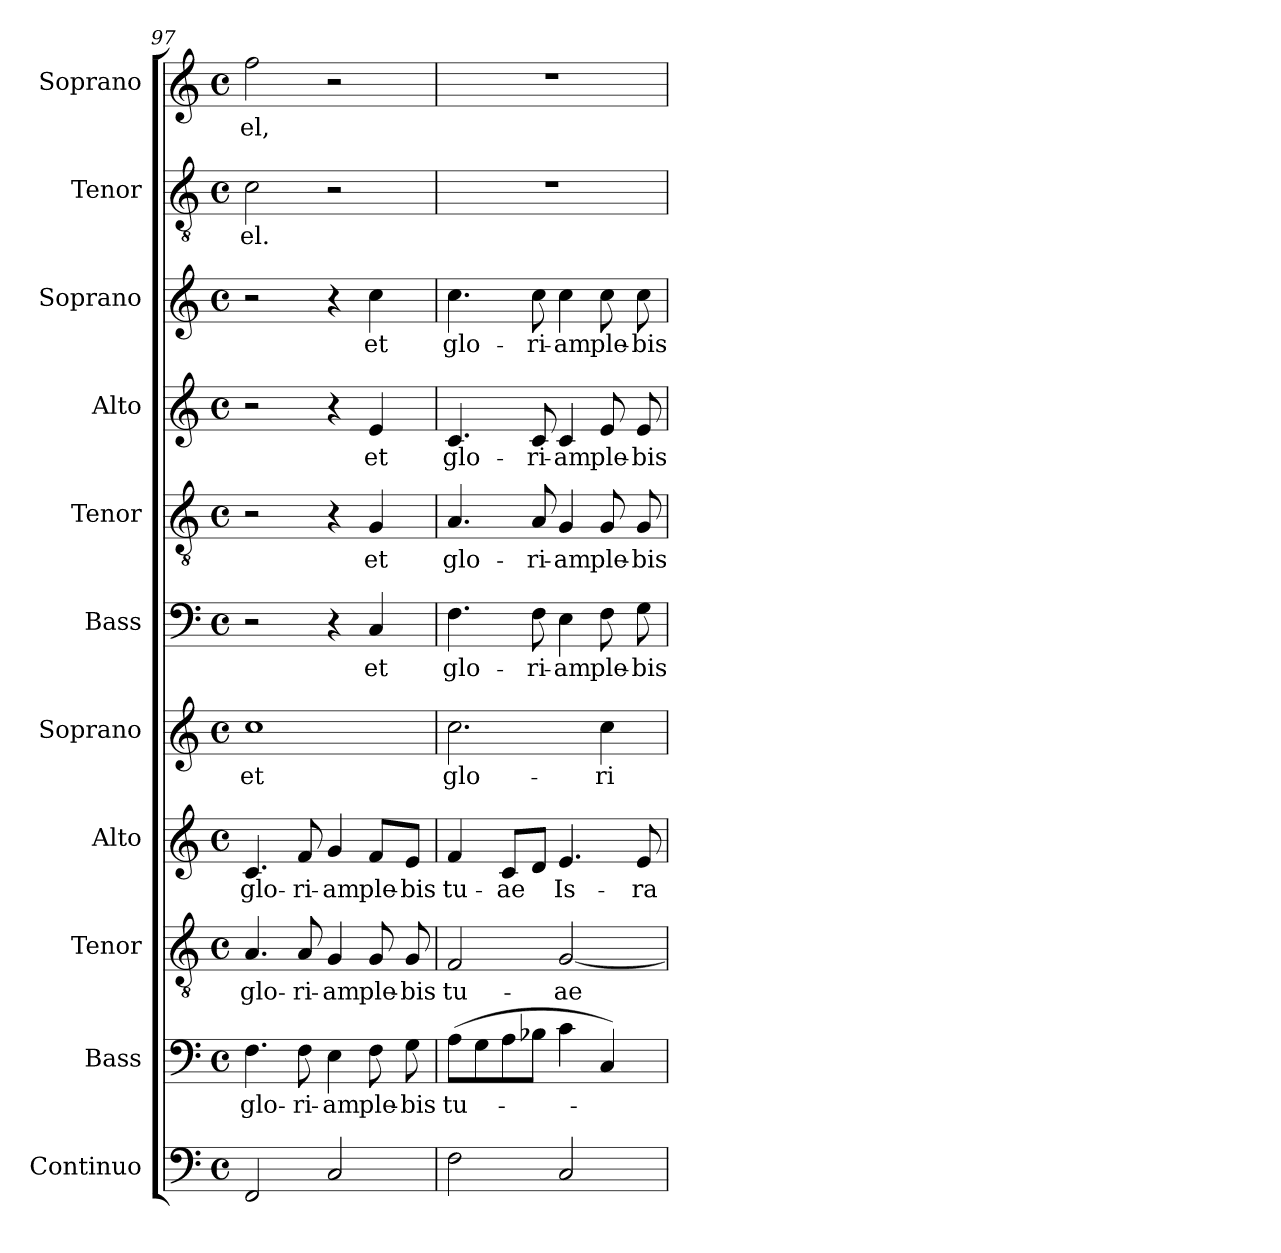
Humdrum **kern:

**kern	**kern	**text	**kern	**text	**kern	**text	**kern	**text	**kern	**text	**kern	**text	**kern	**text	**kern	**text	**kern	**text	**kern	**text
*part11	*part10	*part10	*part9	*part9	*part8	*part8	*part7	*part7	*part6	*part6	*part5	*part5	*part4	*part4	*part3	*part3	*part2	*part2	*part1	*part1
*staff11	*staff10	*staff10	*staff9	*staff9	*staff8	*staff8	*staff7	*staff7	*staff6	*staff6	*staff5	*staff5	*staff4	*staff4	*staff3	*staff3	*staff2	*staff2	*staff1	*staff1
*I"Continuo	*I"Bass	*	*I"Tenor	*	*I"Alto	*	*I"Soprano	*	*I"Bass	*	*I"Tenor	*	*I"Alto	*	*I"Soprano	*	*I"Tenor	*	*I"Soprano	*
*I'Cont.	*I'B.	*	*I'T.	*	*I'A.	*	*I'S.	*	*I'B.	*	*I'T.	*	*I'A.	*	*I'S.	*	*I'T.	*	*I'S.	*
*clefF4	*clefF4	*	*clefGv2	*	*clefG2	*	*clefG2	*	*clefF4	*	*clefGv2	*	*clefG2	*	*clefG2	*	*clefGv2	*	*clefG2	*
*	*	*	*ITrd7c12	*	*	*	*	*	*	*	*ITrd7c12	*	*	*	*	*	*ITrd7c12	*	*	*
*k[]	*k[]	*	*k[]	*	*k[]	*	*k[]	*	*k[]	*	*k[]	*	*k[]	*	*k[]	*	*k[]	*	*k[]	*
*C:	*C:	*	*C:	*	*C:	*	*C:	*	*C:	*	*C:	*	*C:	*	*C:	*	*C:	*	*C:	*
*M4/4	*M4/4	*	*M4/4	*	*M4/4	*	*M4/4	*	*M4/4	*	*M4/4	*	*M4/4	*	*M4/4	*	*M4/4	*	*M4/4	*
*met(c)	*met(c)	*	*met(c)	*	*met(c)	*	*met(c)	*	*met(c)	*	*met(c)	*	*met(c)	*	*met(c)	*	*met(c)	*	*met(c)	*
=97	=97	=97	=97	=97	=97	=97	=97	=97	=97	=97	=97	=97	=97	=97	=97	=97	=97	=97	=97	=97
!	!	!LO:LY:b:color=#000000	!	!	!	!	!	!	!	!	!	!	!	!	!	!	!	!	!	!
!	!	!	!	!LO:LY:b:color=#000000	!	!	!	!	!	!	!	!	!	!	!	!	!	!	!	!
!	!	!	!	!	!	!LO:LY:b:color=#000000	!	!	!	!	!	!	!	!	!	!	!	!	!	!
!	!	!	!	!	!	!	!	!LO:LY:b:color=#000000	!	!	!	!	!	!	!	!	!	!	!	!
!	!	!	!	!	!	!	!	!	!	!	!	!	!	!	!	!	!	!LO:LY:b:color=#000000	!	!
!	!	!	!	!	!	!	!	!	!	!	!	!	!	!	!	!	!	!	!	!LO:LY:b:color=#000000
2FFi/	4.Fi\	glo-	4.AAi/	glo-	4.ci/	glo-	1cci	et	2r	.	2r	.	2r	.	2r	.	2Ci\	-el.	2ffi\	-el,
!	!	!LO:LY:b:color=#000000	!	!	!	!	!	!	!	!	!	!	!	!	!	!	!	!	!	!
!	!	!	!	!LO:LY:b:color=#000000	!	!	!	!	!	!	!	!	!	!	!	!	!	!	!	!
!	!	!	!	!	!	!LO:LY:b:color=#000000	!	!	!	!	!	!	!	!	!	!	!	!	!	!
.	8Fi\	-ri-	8AAi/	-ri-	8fi/	-ri-	.	.	.	.	.	.	.	.	.	.	.	.	.	.
!	!	!LO:LY:b:color=#000000	!	!	!	!	!	!	!	!	!	!	!	!	!	!	!	!	!	!
!	!	!	!	!LO:LY:b:color=#000000	!	!	!	!	!	!	!	!	!	!	!	!	!	!	!	!
!	!	!	!	!	!	!LO:LY:b:color=#000000	!	!	!	!	!	!	!	!	!	!	!	!	!	!
2Ci/	4Ei\	-am	4GGi/	-am	4gi/	-am	.	.	4r	.	4r	.	4r	.	4r	.	2r	.	2r	.
!	!	!LO:LY:b:color=#000000	!	!	!	!	!	!	!	!	!	!	!	!	!	!	!	!	!	!
!	!	!	!	!LO:LY:b:color=#000000	!	!	!	!	!	!	!	!	!	!	!	!	!	!	!	!
!	!	!	!	!	!	!LO:LY:b:color=#000000	!	!	!	!	!	!	!	!	!	!	!	!	!	!
!	!	!	!	!	!	!	!	!	!	!LO:LY:b:color=#000000	!	!	!	!	!	!	!	!	!	!
!	!	!	!	!	!	!	!	!	!	!	!	!LO:LY:b:color=#000000	!	!	!	!	!	!	!	!
!	!	!	!	!	!	!	!	!	!	!	!	!	!	!LO:LY:b:color=#000000	!	!	!	!	!	!
!	!	!	!	!	!	!	!	!	!	!	!	!	!	!	!	!LO:LY:b:color=#000000	!	!	!	!
.	8Fi\	ple-	8GGi/	ple-	8fi/L	ple-	.	.	4Ci/	et	4GGi/	et	4ei/	et	4cci\	et	.	.	.	.
!	!	!LO:LY:b:color=#000000	!	!	!	!	!	!	!	!	!	!	!	!	!	!	!	!	!	!
!	!	!	!	!LO:LY:b:color=#000000	!	!	!	!	!	!	!	!	!	!	!	!	!	!	!	!
!	!	!	!	!	!	!LO:LY:b:color=#000000	!	!	!	!	!	!	!	!	!	!	!	!	!	!
.	8Gi\	-bis	8GGi/	-bis	8ei/J	-bis	.	.	.	.	.	.	.	.	.	.	.	.	.	.
=98	=98	=98	=98	=98	=98	=98	=98	=98	=98	=98	=98	=98	=98	=98	=98	=98	=98	=98	=98	=98
!	!	!LO:LY:b:color=#000000	!	!	!	!	!	!	!	!	!	!	!	!	!	!	!	!	!	!
!	!	!	!	!LO:LY:b:color=#000000	!	!	!	!	!	!	!	!	!	!	!	!	!	!	!	!
!	!	!	!	!	!	!LO:LY:b:color=#000000	!	!	!	!	!	!	!	!	!	!	!	!	!	!
!	!	!	!	!	!	!	!	!LO:LY:b:color=#000000	!	!	!	!	!	!	!	!	!	!	!	!
!	!	!	!	!	!	!	!	!	!	!LO:LY:b:color=#000000	!	!	!	!	!	!	!	!	!	!
!	!	!	!	!	!	!	!	!	!	!	!	!LO:LY:b:color=#000000	!	!	!	!	!	!	!	!
!	!	!	!	!	!	!	!	!	!	!	!	!	!	!LO:LY:b:color=#000000	!	!	!	!	!	!
!	!	!	!	!	!	!	!	!	!	!	!	!	!	!	!	!LO:LY:b:color=#000000	!	!	!	!
2Fi\	(8Ai\L	tu-	2FFi/	tu-	4fi/	tu-	2.cci\	glo-	4.Fi\	glo-	4.AAi/	glo-	4.ci/	glo-	4.cci\	glo-	1r	.	1r	.
.	8Gi\	.	.	.	.	.	.	.	.	.	.	.	.	.	.	.	.	.	.	.
!	!	!	!	!	!	!LO:LY:b:color=#000000	!	!	!	!	!	!	!	!	!	!	!	!	!	!
.	8Ai\	.	.	.	8ci/L	-ae	.	.	.	.	.	.	.	.	.	.	.	.	.	.
!	!	!	!	!	!	!	!	!	!	!LO:LY:b:color=#000000	!	!	!	!	!	!	!	!	!	!
!	!	!	!	!	!	!	!	!	!	!	!	!LO:LY:b:color=#000000	!	!	!	!	!	!	!	!
!	!	!	!	!	!	!	!	!	!	!	!	!	!	!LO:LY:b:color=#000000	!	!	!	!	!	!
!	!	!	!	!	!	!	!	!	!	!	!	!	!	!	!	!LO:LY:b:color=#000000	!	!	!	!
.	8B-i\J	.	.	.	8di/J	.	.	.	8Fi\	-ri-	8AAi/	-ri-	8ci/	-ri-	8cci\	-ri-	.	.	.	.
!	!	!	!	!LO:LY:b:color=#000000	!	!	!	!	!	!	!	!	!	!	!	!	!	!	!	!
!	!	!	!	!	!	!LO:LY:b:color=#000000	!	!	!	!	!	!	!	!	!	!	!	!	!	!
!	!	!	!	!	!	!	!	!	!	!LO:LY:b:color=#000000	!	!	!	!	!	!	!	!	!	!
!	!	!	!	!	!	!	!	!	!	!	!	!LO:LY:b:color=#000000	!	!	!	!	!	!	!	!
!	!	!	!	!	!	!	!	!	!	!	!	!	!	!LO:LY:b:color=#000000	!	!	!	!	!	!
!	!	!	!	!	!	!	!	!	!	!	!	!	!	!	!	!LO:LY:b:color=#000000	!	!	!	!
2Ci/	4ci\	.	[2GGi/	-ae	4.ei/	Is-	.	.	4Ei\	-am	4GGi/	-am	4ci/	-am	4cci\	-am	.	.	.	.
!	!	!	!	!	!	!	!	!LO:LY:b:color=#000000	!	!	!	!	!	!	!	!	!	!	!	!
!	!	!	!	!	!	!	!	!	!	!LO:LY:b:color=#000000	!	!	!	!	!	!	!	!	!	!
!	!	!	!	!	!	!	!	!	!	!	!	!LO:LY:b:color=#000000	!	!	!	!	!	!	!	!
!	!	!	!	!	!	!	!	!	!	!	!	!	!	!LO:LY:b:color=#000000	!	!	!	!	!	!
!	!	!	!	!	!	!	!	!	!	!	!	!	!	!	!	!LO:LY:b:color=#000000	!	!	!	!
.	4Ci/)	.	.	.	.	.	4cci\	-ri-	8Fi\	ple-	8GGi/	ple-	8ei/	ple-	8cci\	ple-	.	.	.	.
!	!	!	!	!	!	!LO:LY:b:color=#000000	!	!	!	!	!	!	!	!	!	!	!	!	!	!
!	!	!	!	!	!	!	!	!	!	!LO:LY:b:color=#000000	!	!	!	!	!	!	!	!	!	!
!	!	!	!	!	!	!	!	!	!	!	!	!LO:LY:b:color=#000000	!	!	!	!	!	!	!	!
!	!	!	!	!	!	!	!	!	!	!	!	!	!	!LO:LY:b:color=#000000	!	!	!	!	!	!
!	!	!	!	!	!	!	!	!	!	!	!	!	!	!	!	!LO:LY:b:color=#000000	!	!	!	!
.	.	.	.	.	8ei/	-ra-	.	.	8Gi\	-bis	8GGi/	-bis	8ei/	-bis	8cci\	-bis	.	.	.	.
=	=	=	=	=	=	=	=	=	=	=	=	=	=	=	=	=	=	=	=	=
*-	*-	*-	*-	*-	*-	*-	*-	*-	*-	*-	*-	*-	*-	*-	*-	*-	*-	*-	*-	*-
